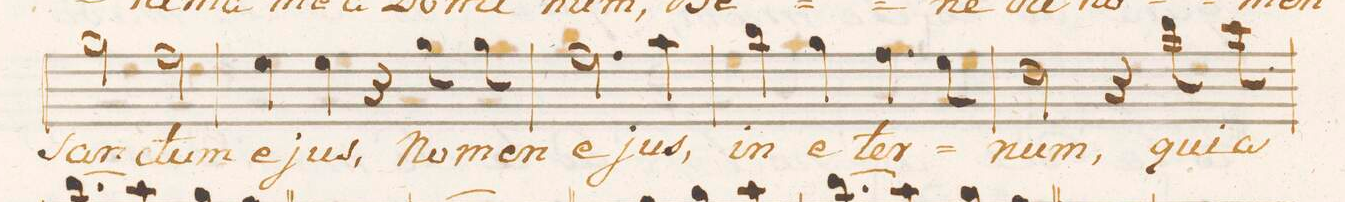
**kern	**text
*I"Alto.	*
*clefC3	*
*k[]	*
*met(C.)	*
*M4/4	*
2a\	San-
2g\	-ctum
=11	=11
4f\	e-
4f\	-jus,
4r	.
8a\	No-
8a\	-men
=12	=12
2.g\	e-
4b\	-jus
=13	=13
4cc\	in
4a\	e-
4.g\	-ter-
8f\	.
=14	=14
2e\	-num,
4r	.
8ee\	qu-
8dd\	-ia
=15	=15
*-	*-
